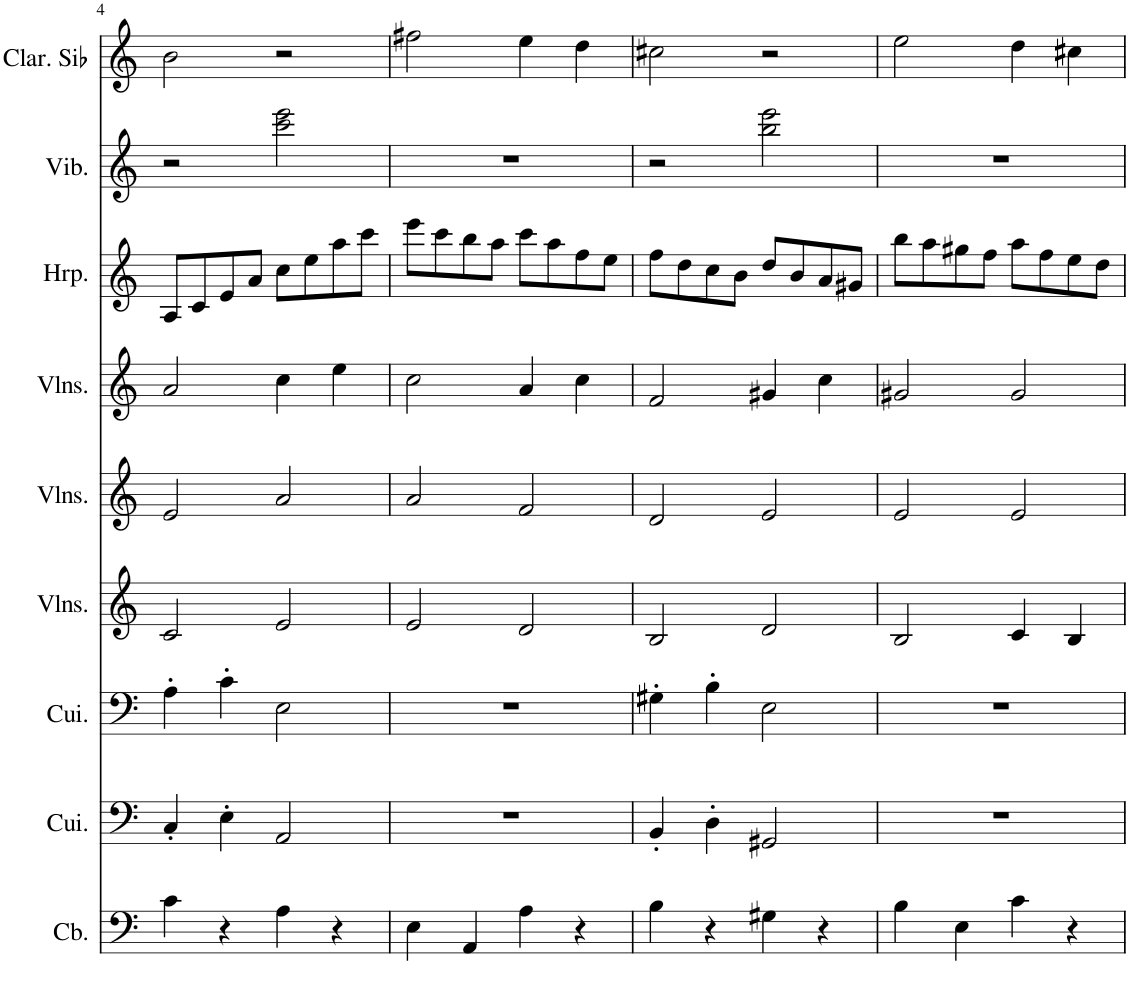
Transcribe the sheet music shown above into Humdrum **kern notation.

**kern	**kern	**kern	**kern	**kern	**kern	**kern	**kern	**kern
*part9	*part8	*part7	*part6	*part5	*part4	*part3	*part2	*part1
*staff9	*staff8	*staff7	*staff6	*staff5	*staff4	*staff3	*staff2	*staff1
*I"Contrebasse	*I"Cuivres	*I"Cuivres	*I"Violons	*I"Violons	*I"Violons	*I"Harpe	*I"Vibraphone	*I"Clarinette en Sib, Timid
*I'Cb.	*I'Cui.	*I'Cui.	*I'Vlns.	*I'Vlns.	*I'Vlns.	*I'Hrp.	*I'Vib.	*I'Clar. Sib
!!LO:PB:g=z
*clefF4	*clefF4	*clefF4	*clefG2	*clefG2	*clefG2	*clefG2	*clefG2	*clefG2
*Trd7c12	*	*	*	*	*	*	*	*Trd1c2
*k[]	*k[]	*k[]	*k[]	*k[]	*k[]	*k[]	*k[]	*k[]
*M4/4	*M4/4	*M4/4	*M4/4	*M4/4	*M4/4	*M4/4	*M4/4	*M4/4
=4	=4	=4	=4	=4	=4	=4	=4	=4
4c\	4C'/	4A'\	2c/	2e/	2a/	8A/L	2r	2b\
.	.	.	.	.	.	8c/	.	.
4r	4E'\	4c'\	.	.	.	8e/	.	.
.	.	.	.	.	.	8a/J	.	.
4A\	2AA/	2E\	2e/	2a/	4cc\	8cc\L	2ccc\ 2eee\	2r
.	.	.	.	.	.	8ee\	.	.
4r	.	.	.	.	4ee\	8aa\	.	.
.	.	.	.	.	.	8ccc\J	.	.
=5	=5	=5	=5	=5	=5	=5	=5	=5
4E\	1r	1r	2e/	2a/	2cc\	8eee\L	1r	2ff#X\
.	.	.	.	.	.	8ccc\	.	.
4AA/	.	.	.	.	.	8bb\	.	.
.	.	.	.	.	.	8aa\J	.	.
4A\	.	.	2d/	2f/	4a/	8ccc\L	.	4ee\
.	.	.	.	.	.	8aa\	.	.
4r	.	.	.	.	4cc\	8ff\	.	4dd\
.	.	.	.	.	.	8ee\J	.	.
=6	=6	=6	=6	=6	=6	=6	=6	=6
4B\	4BB'/	4G#X'\	2B/	2d/	2f/	8ff\L	2r	2cc#X\
.	.	.	.	.	.	8dd\	.	.
4r	4D'\	4B'\	.	.	.	8cc\	.	.
.	.	.	.	.	.	8b\J	.	.
4G#X\	2GG#X/	2E\	2d/	2e/	4g#X/	8dd/L	2bb\ 2eee\	2r
.	.	.	.	.	.	8b/	.	.
4r	.	.	.	.	4cc\	8a/	.	.
.	.	.	.	.	.	8g#X/J	.	.
=7	=7	=7	=7	=7	=7	=7	=7	=7
4B\	1r	1r	2B/	2e/	2g#X/	8bb\L	1r	2ee\
.	.	.	.	.	.	8aa\	.	.
4E\	.	.	.	.	.	8gg#X\	.	.
.	.	.	.	.	.	8ff\J	.	.
4c\	.	.	4c/	2e/	2g#/	8aa\L	.	4dd\
.	.	.	.	.	.	8ff\	.	.
4r	.	.	4B/	.	.	8ee\	.	4cc#X\
.	.	.	.	.	.	8dd\J	.	.
=	=	=	=	=	=	=	=	=
*-	*-	*-	*-	*-	*-	*-	*-	*-
